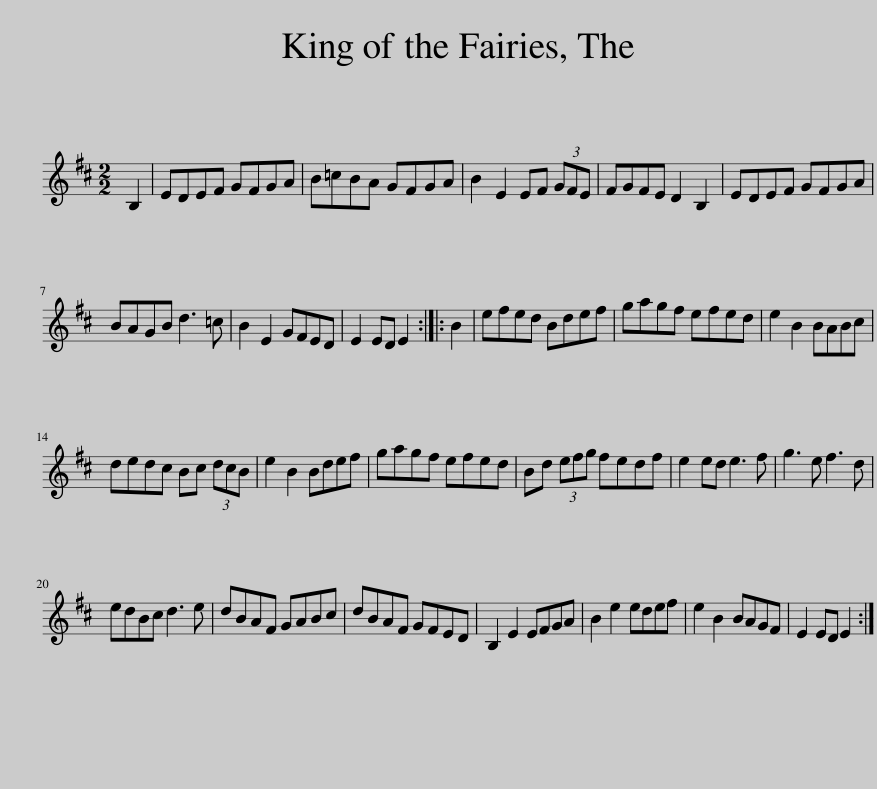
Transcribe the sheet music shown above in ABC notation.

X:1
L:1/8
M:2/2
I:linebreak $
K:D
V:1 treble
V:1
 B,2 | EDEF GFGA | B=cBA GFGA | B2 E2 EF (3GFE | FGFE D2 B,2 | %5
 EDEF GFGA |$ BAGB d3 =c | B2 E2 GFED | E2 ED E2 :: B2 | %10
 efed Bdef | gagf efed | e2 B2 BABc |$ dedc Bc (3dcB | e2 B2 Bdef | %15
 gagf efed | Bd (3efg fedf | e2 ed e3 f | g3 e f3 d |$ edBc d3 e | %20
 dBAF GABc | dBAF GFED | B,2 E2 EFGA | B2 e2 edef | e2 B2 BAGF | %25
 E2 ED E2 :| %26
